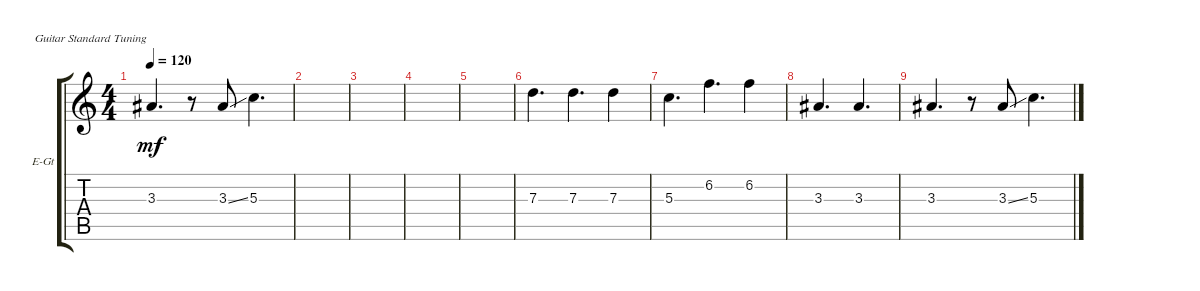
\defaultSystemsLayout 4
\bracketExtendMode groupsimilarinstruments
\firstSystemTrackNameOrientation horizontal
\otherSystemsTrackNameOrientation horizontal
\track ("Electric Guitar (Drive)" "E-Gt") {instrument overdrivenguitar}
\staff {score tabs}
\tuning (E4 B3 G3 D3 A2 E2)
\ts (4 4)
\tempo 120
\clef g2
\ks c
3.3.4{d dy mf} r.8 3.3{ss}.8 5.3.4{d} |
|
|
|
|
7.3.4{d} 7.3.4{d} 7.3.4 |
5.3.4{d} 6.2.4{d} 6.2.4 |
3.3.4{d} 3.3.4{d} |
3.3.4{d} r.8 3.3{ss}.8 5.3.4{d}
